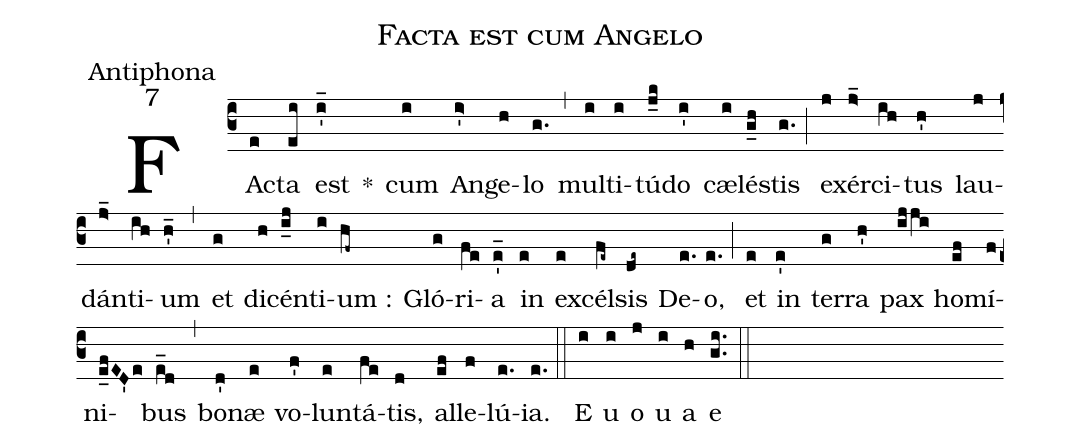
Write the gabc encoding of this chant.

name:Facta est cum Angelo;
office-part:Antiphona;
mode:7;
%%
(c3) FA(e)cta(ei) est(i'_) *() cum(i) An(i>')ge(h)lo(g.) (,) mul(i)ti(i)tú(j_k)do(i') cæ(i)lé(g_h)stis(g.) (;) ex(j)ér(j>_)ci(ih)tus(h') lau(j)dán(j>_)ti(ih)um(h'_) (,) et(g) di(h)cén(i_j)ti(i)um :(hf~) Gló(g)ri(fe)a(e'_) in(e) ex(e)cél(fe~)sis(de~) De(e.)o,(e.) (;) et(e) in(e') ter(g)ra(h') pax(ijji) ho(ef)mí(f)ni(e_fED'e)bus(e_d) (,) bo(d')næ(e) vo(f')lun(e)tá(fe)tis,(d) al(ef)le(f)lú(e.)ia.(e.) (::) E(i) u(i) o(j) u(i) a(h) e (g.i.) (::)
